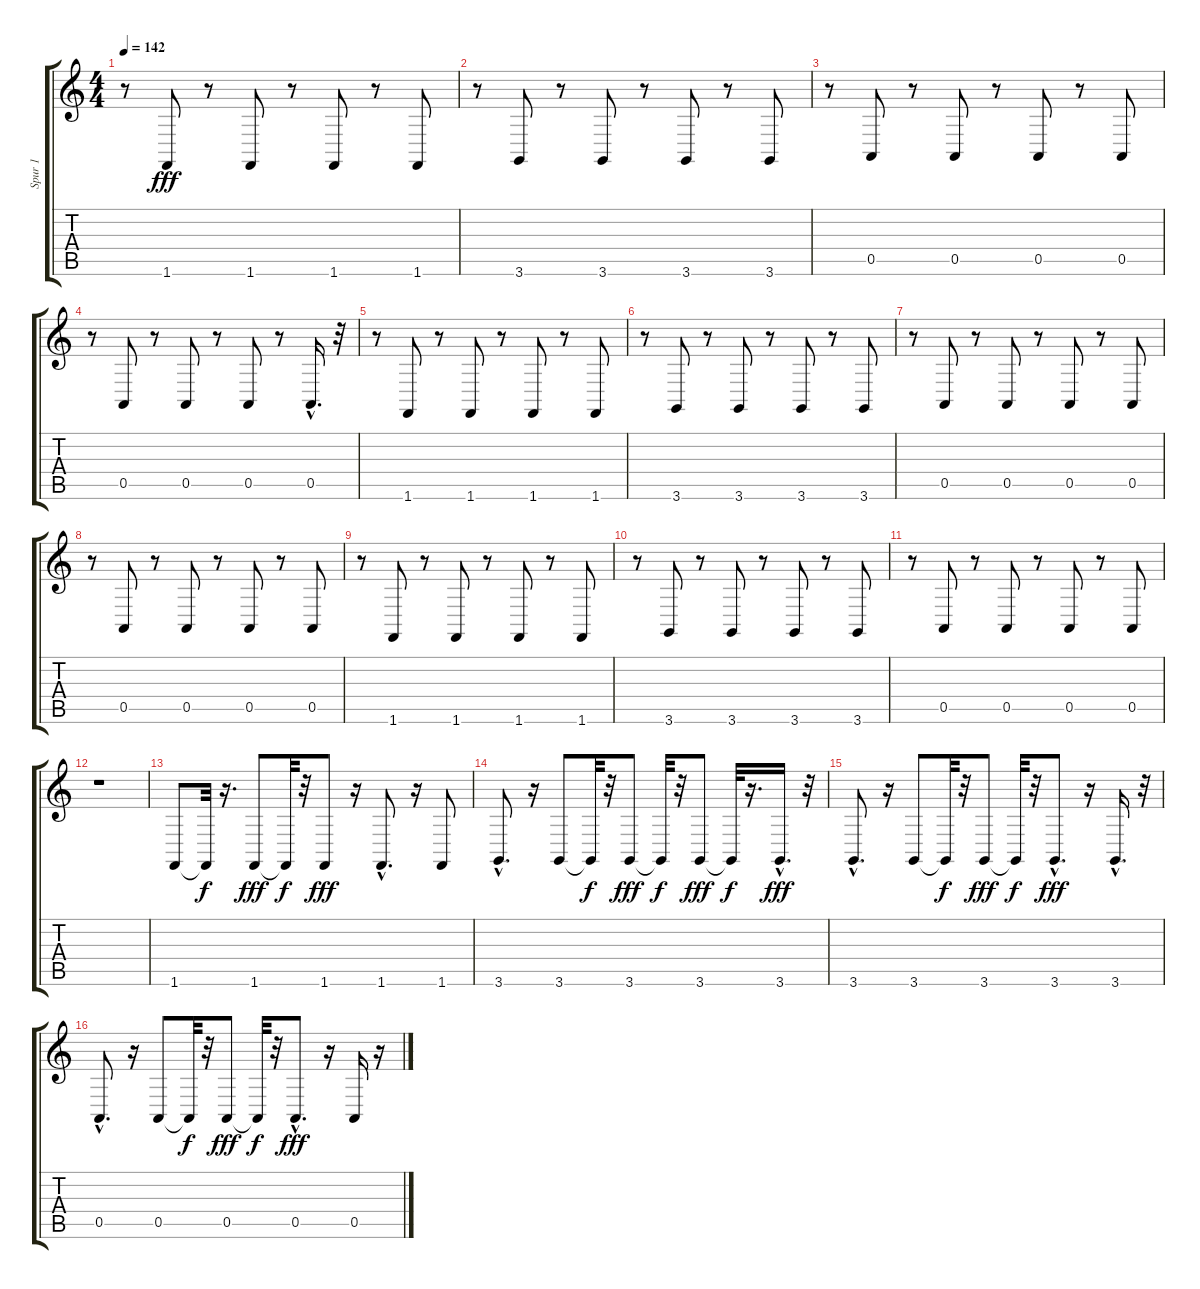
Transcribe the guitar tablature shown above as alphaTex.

\track ("Spur 1" "Spur 1") {instrument percussiveorgan}
\staff {score tabs}
\tuning (E4 B3 G3 D3 A2 E2) {hide}
\ts (4 4)
\tempo 142
\clef g2
\ks c
r.8{dy fff} 1.6.8 r.8 1.6.8 r.8 1.6.8 r.8 1.6.8 |
r.8 3.6.8 r.8 3.6.8 r.8 3.6.8 r.8 3.6.8 |
r.8 0.5.8 r.8 0.5.8 r.8 0.5.8 r.8 0.5.8 |
r.8 0.5.8 r.8 0.5.8 r.8 0.5.8 r.8 0.5{hac}.16{d} r.32 |
r.8 1.6.8 r.8 1.6.8 r.8 1.6.8 r.8 1.6.8 |
r.8 3.6.8 r.8 3.6.8 r.8 3.6.8 r.8 3.6.8 |
r.8 0.5.8 r.8 0.5.8 r.8 0.5.8 r.8 0.5.8 |
r.8 0.5.8 r.8 0.5.8 r.8 0.5.8 r.8 0.5.8 |
r.8 1.6.8 r.8 1.6.8 r.8 1.6.8 r.8 1.6.8 |
r.8 3.6.8 r.8 3.6.8 r.8 3.6.8 r.8 3.6.8 |
r.8 0.5.8 r.8 0.5.8 r.8 0.5.8 r.8 0.5.8 |
r.1 |
1.6.8 1.6{t}.32{dy f} r.16{d} 1.6.8{dy fff} 1.6{t}.32{dy f} r.32 1.6.8{dy fff} r.16 1.6{hac}.8{d} r.16 1.6.8 |
3.6{hac}.8{d} r.16 3.6.8 3.6{t}.32{dy f} r.32 3.6.8{dy fff} 3.6{t}.32{dy f} r.32 3.6.8{dy fff} 3.6{t}.32{dy f} r.16{d} 3.6{hac}.16{d dy fff} r.32 |
3.6{hac}.8{d} r.16 3.6.8 3.6{t}.32{dy f} r.32 3.6.8{dy fff} 3.6{t}.32{dy f} r.32 3.6{hac}.8{d dy fff} r.16 3.6{hac}.16{d} r.32 |
0.5{hac}.8{d} r.16 0.5.8 0.5{t}.32{dy f} r.32 0.5.8{dy fff} 0.5{t}.32{dy f} r.32 0.5{hac}.8{d dy fff} r.16 0.5.16 r.16
